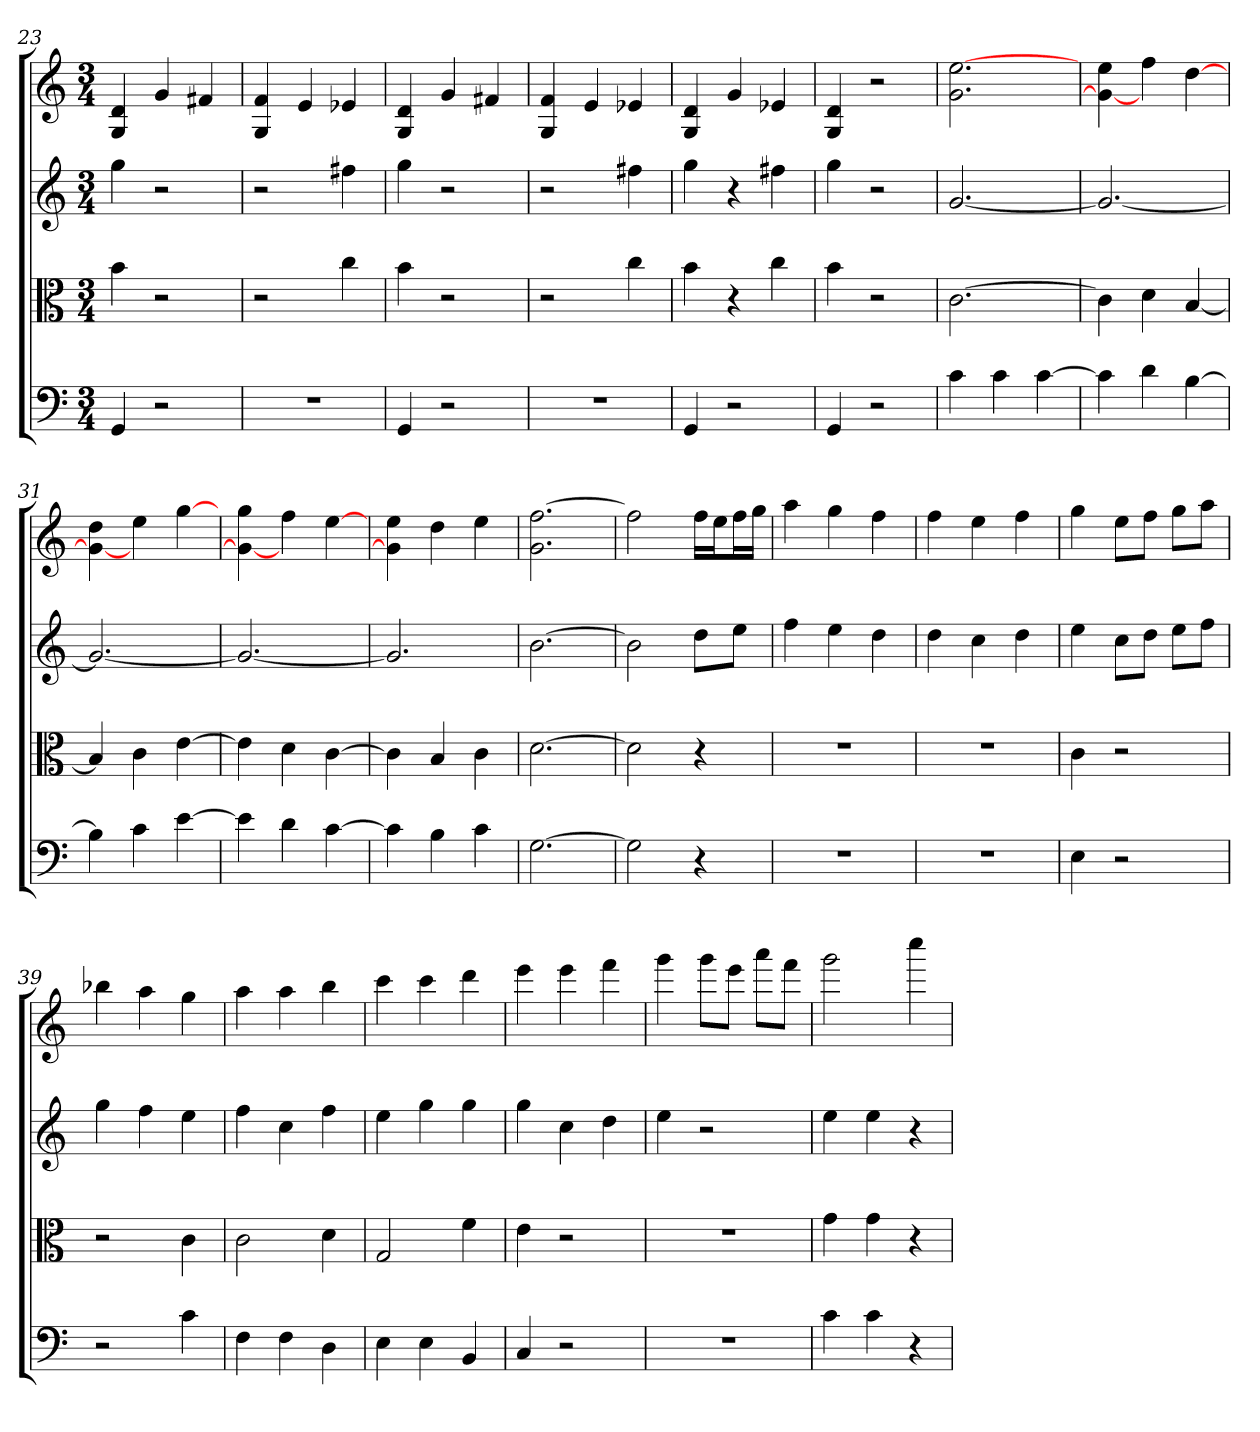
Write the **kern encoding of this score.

**kern	**kern	**kern	**kern
*part4	*part3	*part2	*part1
*staff4	*staff3	*staff2	*staff1
*clefF4	*clefC3	*	*
*k[]	*k[]	*k[]	*k[]
*C:	*C:	*C:	*C:
*M3/4	*M3/4	*M3/4	*M3/4
=23	=23	=23	=23
4GG	4b	4gg	4G 4d
2r	2r	2r	4g
.	.	.	4f#X
=24	=24	=24	=24
2.r	2r	2r	4G 4f
.	.	.	4e
.	4cc	4ff#X	4e-X
=25	=25	=25	=25
4GG	4b	4gg	4G 4d
2r	2r	2r	4g
.	.	.	4f#X
=26	=26	=26	=26
2.r	2r	2r	4G 4f
.	.	.	4e
.	4cc	4ff#X	4e-X
=27	=27	=27	=27
4GG	4b	4gg	4G 4d
2r	4r	4r	4g
.	4cc	4ff#X	4e-X
=28	=28	=28	=28
4GG	4b	4gg	4G 4d
2r	2r	2r	2r
=29	=29	=29	=29
4c	[2.c	[2.g	2.g [2.ee
4c	.	.	.
[4c	.	.	.
=30	=30	=30	=30
4c]	4c]	2.g_	4g_ 4ee
4d	4d	.	4ff
[4B	[4B	.	[4dd
=31	=31	=31	=31
4B]	4B]	2.g_	4g_ 4dd
4c	4c	.	4ee
[4e	[4e	.	[4gg
=32	=32	=32	=32
4e]	4e]	2.g_	4g_ 4gg
4d	4d	.	4ff
[4c	[4c	.	[4ee
=33	=33	=33	=33
4c]	4c]	2.g]	4g] 4ee
4B	4B	.	4dd
4c	4c	.	4ee
=34	=34	=34	=34
[2.G	[2.d	[2.b	2.g [2.ff
=35	=35	=35	=35
2G]	2d]	2b]	2ff]
4r	4r	8ddL	16ffLL
.	.	.	16eeJ
.	.	8eeJ	16ffL
.	.	.	16ggJJ
=36	=36	=36	=36
2.r	2.r	4ff	4aa
.	.	4ee	4gg
.	.	4dd	4ff
=37	=37	=37	=37
2.r	2.r	4dd	4ff
.	.	4cc	4ee
.	.	4dd	4ff
=38	=38	=38	=38
4E	4c	4ee	4gg
2r	2r	8ccL	8eeL
.	.	8ddJ	8ffJ
.	.	8eeL	8ggL
.	.	8ffJ	8aaJ
=39	=39	=39	=39
2r	2r	4gg	4bb-X
.	.	4ff	4aa
4c	4c	4ee	4gg
=40	=40	=40	=40
4F	2c	4ff	4aa
4F	.	4cc	4aa
4D	4d	4ff	4bb
=41	=41	=41	=41
4E	2G	4ee	4ccc
4E	.	4gg	4ccc
4BB	4f	4gg	4ddd
=42	=42	=42	=42
4C	4e	4gg	4eee
2r	2r	4cc	4eee
.	.	4dd	4fff
=43	=43	=43	=43
2.r	2.r	4ee	4ggg
.	.	2r	8gggL
.	.	.	8eeeJ
.	.	.	8aaaL
.	.	.	8fffJ
=44	=44	=44	=44
4c	4g	4ee	2ggg
4c	4g	4ee	.
4r	4r	4r	4cccc
=	=	=	=
*-	*-	*-	*-
